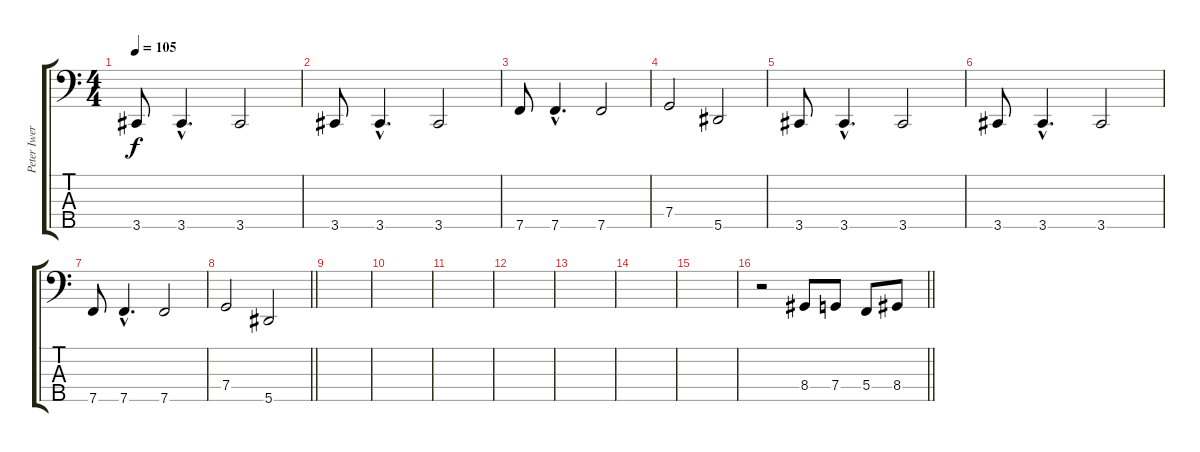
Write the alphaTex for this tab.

\track ("Peter Iwers" "Peter Iwer") {instrument electricbassfinger}
\staff {score tabs}
\tuning (Eb2 Bb1 F1 C1 Bb0) {hide}
\ts (4 4)
\tempo 105
\clef f4
\ks c
3.5.8{dy f} 3.5{hac}.4{d} 3.5.2 |
3.5.8 3.5{hac}.4{d} 3.5.2 |
7.5.8 7.5{hac}.4{d} 7.5.2 |
7.4.2 5.5.2 |
3.5.8 3.5{hac}.4{d} 3.5.2 |
3.5.8 3.5{hac}.4{d} 3.5.2 |
7.5.8 7.5{hac}.4{d} 7.5.2 |
\barLineRight lightlight
7.4.2 5.5.2 |
|
|
|
|
|
|
|
\barLineRight lightlight
r.2 8.4.8 7.4.8 5.4.8 8.4.8
